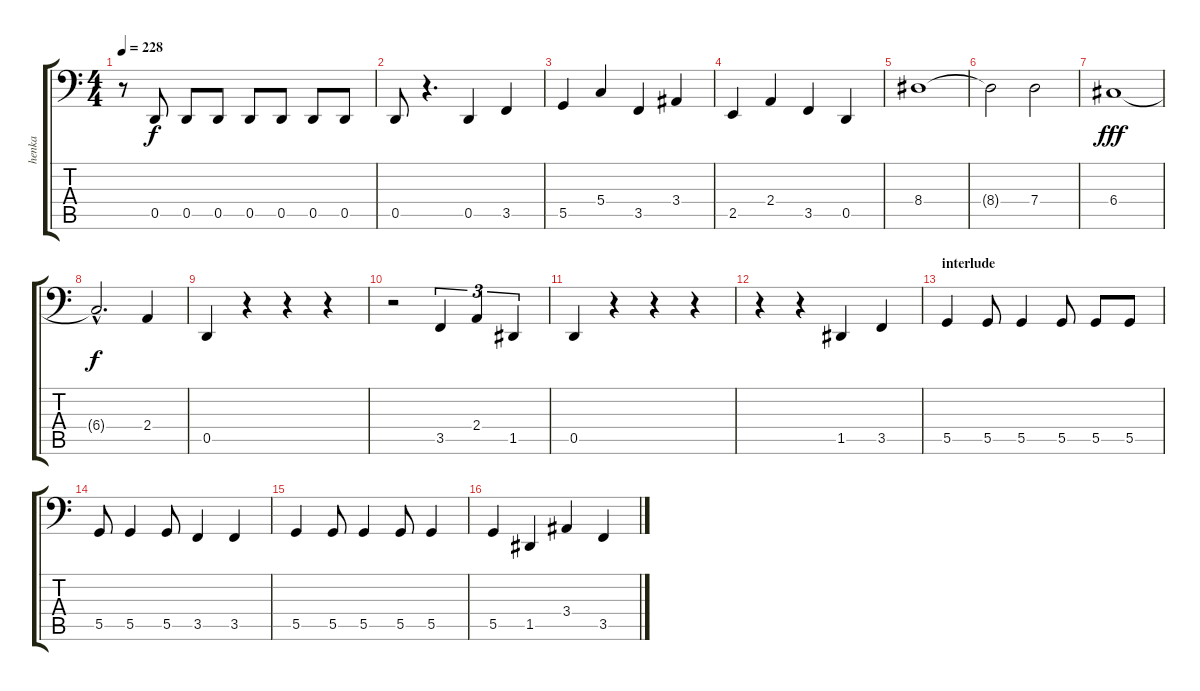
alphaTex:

\track ("henka" "henka") {instrument electricbasspick}
\staff {score tabs}
\tuning (A2 E2 C2 G1 D1 A0) {hide}
\ts (4 4)
\tempo 228
\clef f4
\ks c
r.8{dy f} 0.5.8 0.5.8 0.5.8 0.5.8 0.5.8 0.5.8 0.5.8 |
0.5.8 r.4{d} 0.5.4 3.5.4 |
5.5.4 5.4.4 3.5.4 3.4.4 |
2.5.4 2.4.4 3.5.4 0.5.4 |
8.4.1 |
8.4{t}.2 7.4.2 |
6.4.1{dy fff} |
6.4{hac t}.2{d dy f} 2.4.4 |
0.5.4 r.4 r.4 r.4 |
r.2 3.5.4{tu (3 2)} 2.4.4{tu (3 2)} 1.5.4{tu (3 2)} |
0.5.4 r.4 r.4 r.4 |
r.4 r.4 1.5.4 3.5.4 |
\section ("" "interlude")
5.5.4 5.5.8 5.5.4 5.5.8 5.5.8 5.5.8 |
5.5.8 5.5.4 5.5.8 3.5.4 3.5.4 |
5.5.4 5.5.8 5.5.4 5.5.8 5.5.4 |
5.5.4 1.5.4 3.4.4 3.5.4
